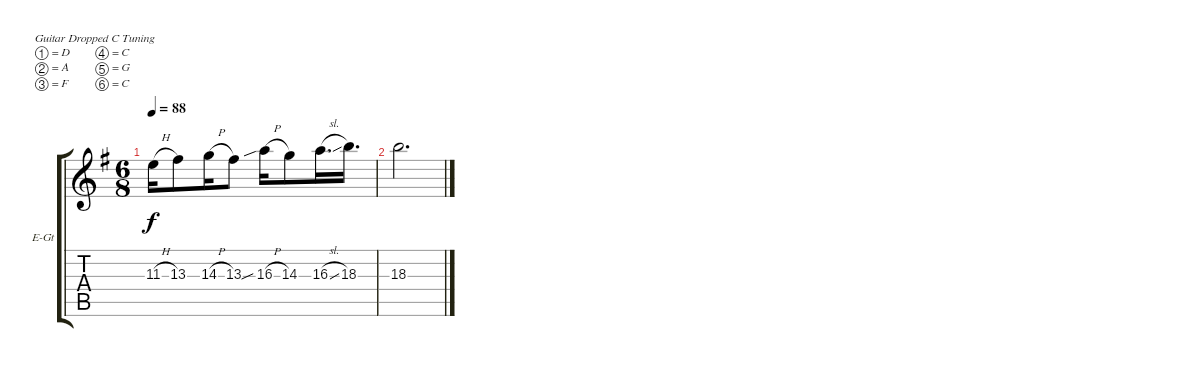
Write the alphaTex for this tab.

\bracketExtendMode groupsimilarinstruments
\firstSystemTrackNameOrientation horizontal
\otherSystemsTrackNameOrientation horizontal
\track ("Lead Overdub" "E-Gt") {instrument distortionguitar}
\staff {score tabs}
\tuning (D4 A3 F3 C3 G2 C2)
\ts (6 8)
\tempo 88
\clef g2
\ks eminor
11.3{h}.16{dy f} 13.3.8 14.3{h}.16 13.3.8 16.3{sib h}.16 14.3.8 16.3{sl}.16{d} 18.3.16{d} |
18.3.2{d}
